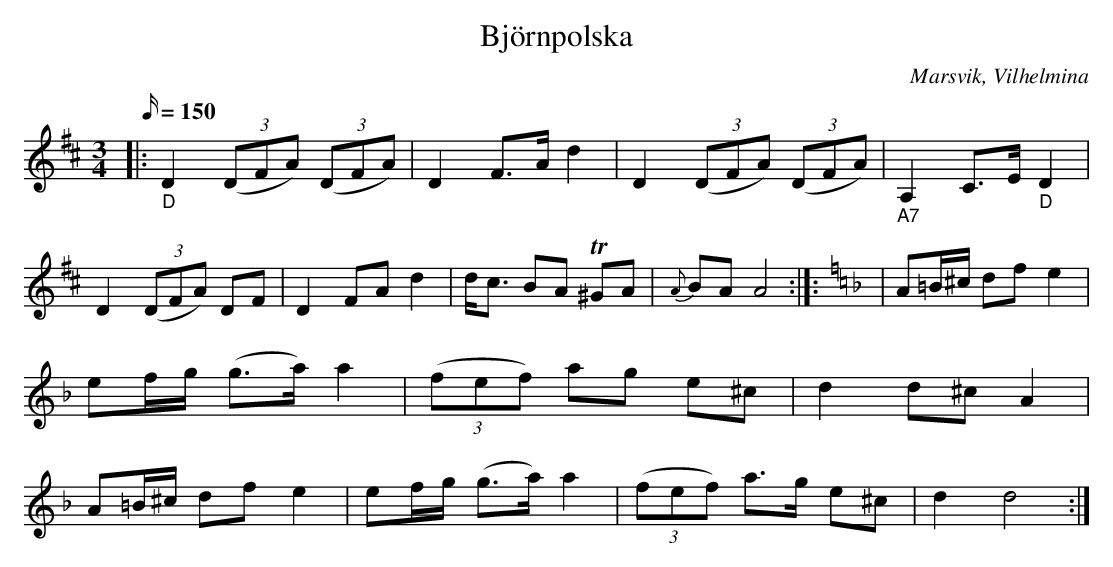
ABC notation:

X:1
T:Björnpolska
O:Marsvik, Vilhelmina
Låten finns i flera varianter och kan spelas fritt som en björn som går på blötmyran.
M:3/4
L:1/16
Q:150
K:D
|:"_D" D4 ((3D2F2A2) ((3D2F2A2) | D4 F3A1 d4 | D4 ((3D2F2A2) ((3D2F2A2) | "_A7" A,4 C3E1 "_D"D4 | D4 ((3D2F2A2) D2F2 | D4 F2A2 d4 | dc3 B2A2 T^G2A2 |{A} B2A2 A8   :|]: [K:Dm] | A2=B^c d2f2 e4 | e2fg (g3a) a4 | ((3f2e2f2) a2g2 e2^c2 | d4 d2^c2 A4 | A2=B^c d2f2 e4 | e2fg (g3a) a4 | ((3f2e2f2) a3g e2^c2 | d4 d8 :|
